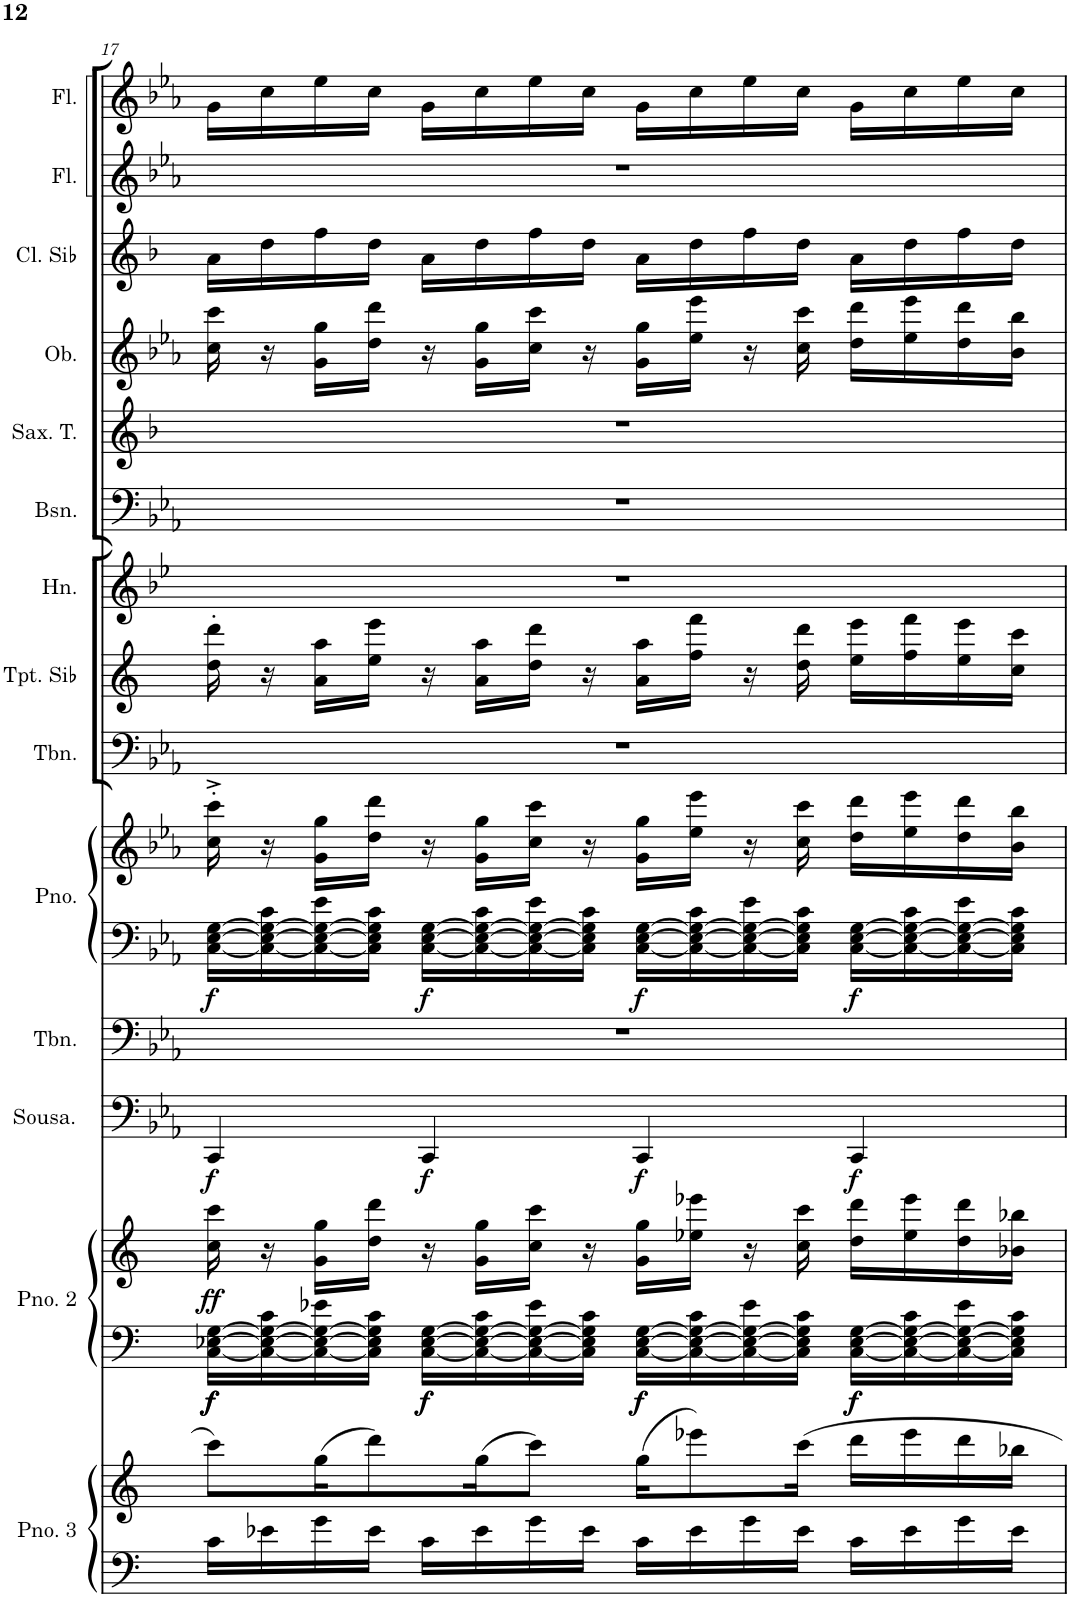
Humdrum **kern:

**kern	**kern	**kern	**kern	**dynam	**kern	**dynam	**kern	**kern	**kern	**dynam	**kern	**kern	**kern	**kern	**kern	**kern	**kern	**kern	**kern
*part14	*part14	*part13	*part13	*part13	*part12	*part12	*part11	*part10	*part10	*part10	*part9	*part8	*part7	*part6	*part5	*part4	*part3	*part2	*part1
*staff17	*staff16	*staff15	*staff14	*staff14/15	*staff13	*staff13	*staff12	*staff11	*staff10	*staff10/11	*staff9	*staff8	*staff7	*staff6	*staff5	*staff4	*staff3	*staff2	*staff1
*I"Piano 3	*	*I"Piano 2	*	*	*I"Sousafón	*	*I"Trombone	*I"Piano	*	*	*I"Trombón	*I"Trompeta en Sib	*I"Horn	*I"Bassoon	*I"Saxofón tenor	*I"Oboe	*I"Clarinete en Sib	*I"Flauta	*I"Flauta
*I'Pno. 3	*	*I'Pno. 2	*	*	*I'Sousa.	*	*I'Tbn.	*I'Pno.	*	*	*I'Tbn.	*I'Tpt. Sib	*I'Hn.	*I'Bsn.	*I'Sax. T.	*I'Ob.	*I'Cl. Sib	*I'Fl.	*I'Fl.
!!LO:PB:g=z
*clefF4	*clefG2	*clefF4	*clefG2	*	*clefF4	*	*clefF4	*clefF4	*clefG2	*	*clefF4	*clefG2	*clefG2	*clefF4	*clefG2	*clefG2	*clefG2	*clefG2	*clefG2
*	*	*	*	*	*	*	*	*	*	*	*	*Trd1c2	*Trd4c7	*	*Trd8c14	*	*Trd1c2	*	*
*k[]	*k[]	*k[]	*k[]	*	*k[b-e-a-]	*	*k[b-e-a-]	*k[b-e-a-]	*k[b-e-a-]	*	*k[b-e-a-]	*k[]	*k[b-e-]	*k[b-e-a-]	*k[b-]	*k[b-e-a-]	*k[b-]	*k[b-e-a-]	*k[b-e-a-]
*M4/4	*M4/4	*M4/4	*M4/4	*	*M4/4	*	*M4/4	*M4/4	*M4/4	*	*M4/4	*M4/4	*M4/4	*M4/4	*M4/4	*M4/4	*M4/4	*M4/4	*M4/4
=17	=17	=17	=17	=17	=17	=17	=17	=17	=17	=17	=17	=17	=17	=17	=17	=17	=17	=17	=17
!	!	!	!	!LO:DY:b=2	!	!	!	!	!	!	!	!	!	!	!	!	!	!	!
!	!	!	!	!LO:DY:n=1:b=2	!	!	!	!	!	!	!	!	!	!	!	!	!	!	!
!	!	!	!	!LO:DY:n=2:b=2	!	!	!	!	!	!	!	!	!	!	!	!	!	!	!
!	!	!	!	!LO:DY:n=3:b	!	!LO:DY:b	!	!	!	!LO:DY:b=2	!	!	!	!	!	!	!	!	!
16c\LL	8ccc\L	[16C\ [16E-X\ [16G\LL	16cc\ 16ccc\	f f f ff	4CC/	f	1r	[16C\ [16E-\ [16G\LL	16cc\'^ 16ccc\'^	f	1r	16dd\' 16ddd\'	1r	1r	1r	16cc\ 16ccc\	16a\LL	1r	16g\LL
16e-X\	.	16C\_ 16E-\_ 16G\_ 16c\	16r	.	.	.	.	16C\_ 16E-\_ 16G\_ 16c\	16r	.	.	16r	.	.	.	16r	16dd\	.	16cc\
16g\	(16gg\K	16C\_ 16E-\_ 16G\_ 16e-X\	16g\ 16gg\LL	.	.	.	.	16C\_ 16E-\_ 16G\_ 16e-\	16g\ 16gg\LL	.	.	16a\ 16aa\LL	.	.	.	16g\ 16gg\LL	16ff\	.	16ee-\
16e-\JJ	8ddd\)	16C\] 16E-\] 16G\] 16c\JJ	16dd\ 16ddd\JJ	.	.	.	.	16C\] 16E-\] 16G\] 16c\JJ	16dd\ 16ddd\JJ	.	.	16ee\ 16eee\JJ	.	.	.	16dd\ 16ddd\JJ	16dd\JJ	.	16cc\JJ
!	!	!	!	!LO:DY:n=4:b=2	!	!	!	!	!	!	!	!	!	!	!	!	!	!	!
!	!	!	!	!LO:DY:n=5:b=2	!	!LO:DY:b	!	!	!	!LO:DY:b=2	!	!	!	!	!	!	!	!	!
16c\LL	.	[16C\ [16E-\ [16G\LL	16r	f f	4CC/	f	.	[16C\ [16E-\ [16G\LL	16r	f	.	16r	.	.	.	16r	16a\LL	.	16g\LL
16e-\	(16gg\K	16C\_ 16E-\_ 16G\_ 16c\	16g\ 16gg\LL	.	.	.	.	16C\_ 16E-\_ 16G\_ 16c\	16g\ 16gg\LL	.	.	16a\ 16aa\LL	.	.	.	16g\ 16gg\LL	16dd\	.	16cc\
16g\	8ccc\J)	16C\_ 16E-\_ 16G\_ 16e-\	16cc\ 16ccc\JJ	.	.	.	.	16C\_ 16E-\_ 16G\_ 16e-\	16cc\ 16ccc\JJ	.	.	16dd\ 16ddd\JJ	.	.	.	16cc\ 16ccc\JJ	16ff\	.	16ee-\
16e-\JJ	.	16C\] 16E-\] 16G\] 16c\JJ	16r	.	.	.	.	16C\] 16E-\] 16G\] 16c\JJ	16r	.	.	16r	.	.	.	16r	16dd\JJ	.	16cc\JJ
!	!	!	!	!LO:DY:n=6:b=2	!	!	!	!	!	!	!	!	!	!	!	!	!	!	!
!	!	!	!	!LO:DY:n=7:b=2	!	!LO:DY:b	!	!	!	!LO:DY:b=2	!	!	!	!	!	!	!	!	!
16c\LL	(16gg\KL	[16C\ [16E-\ [16G\LL	16g\ 16gg\LL	f f	4CC/	f	.	[16C\ [16E-\ [16G\LL	16g\ 16gg\LL	f	.	16a\ 16aa\LL	.	.	.	16g\ 16gg\LL	16a\LL	.	16g\LL
16e-\	8eee-X\)	16C\_ 16E-\_ 16G\_ 16c\	16ee-X\ 16eee-X\JJ	.	.	.	.	16C\_ 16E-\_ 16G\_ 16c\	16ee-\ 16eee-\JJ	.	.	16ff\ 16fff\JJ	.	.	.	16ee-\ 16eee-\JJ	16dd\	.	16cc\
16g\	.	16C\_ 16E-\_ 16G\_ 16e-\	16r	.	.	.	.	16C\_ 16E-\_ 16G\_ 16e-\	16r	.	.	16r	.	.	.	16r	16ff\	.	16ee-\
16e-\JJ	16ccc\Jk	16C\] 16E-\] 16G\] 16c\JJ	16cc\ 16ccc\	.	.	.	.	16C\] 16E-\] 16G\] 16c\JJ	16cc\ 16ccc\	.	.	16dd\ 16ddd\	.	.	.	16cc\ 16ccc\	16dd\JJ	.	16cc\JJ
!	!	!	!	!LO:DY:n=8:b=2	!	!	!	!	!	!	!	!	!	!	!	!	!	!	!
!	!	!	!	!LO:DY:n=9:b=2	!	!LO:DY:b	!	!	!	!LO:DY:b=2	!	!	!	!	!	!	!	!	!
16c\LL	16ddd\LL	[16C\ [16E-\ [16G\LL	16dd\ 16ddd\LL	f f	4CC/	f	.	[16C\ [16E-\ [16G\LL	16dd\ 16ddd\LL	f	.	16ee\ 16eee\LL	.	.	.	16dd\ 16ddd\LL	16a\LL	.	16g\LL
16e-\	16eee-\	16C\_ 16E-\_ 16G\_ 16c\	16ee-\ 16eee-\	.	.	.	.	16C\_ 16E-\_ 16G\_ 16c\	16ee-\ 16eee-\	.	.	16ff\ 16fff\	.	.	.	16ee-\ 16eee-\	16dd\	.	16cc\
16g\	16ddd\	16C\_ 16E-\_ 16G\_ 16e-\	16dd\ 16ddd\	.	.	.	.	16C\_ 16E-\_ 16G\_ 16e-\	16dd\ 16ddd\	.	.	16ee\ 16eee\	.	.	.	16dd\ 16ddd\	16ff\	.	16ee-\
16e-\JJ	16bb-X\JJ	16C\] 16E-\] 16G\] 16c\JJ	16b-X\ 16bb-X\JJ	.	.	.	.	16C\] 16E-\] 16G\] 16c\JJ	16b-\ 16bb-\JJ	.	.	16cc\ 16ccc\JJ	.	.	.	16b-\ 16bb-\JJ	16dd\JJ	.	16cc\JJ
=	=	=	=	=	=	=	=	=	=	=	=	=	=	=	=	=	=	=	=
*-	*-	*-	*-	*-	*-	*-	*-	*-	*-	*-	*-	*-	*-	*-	*-	*-	*-	*-	*-
